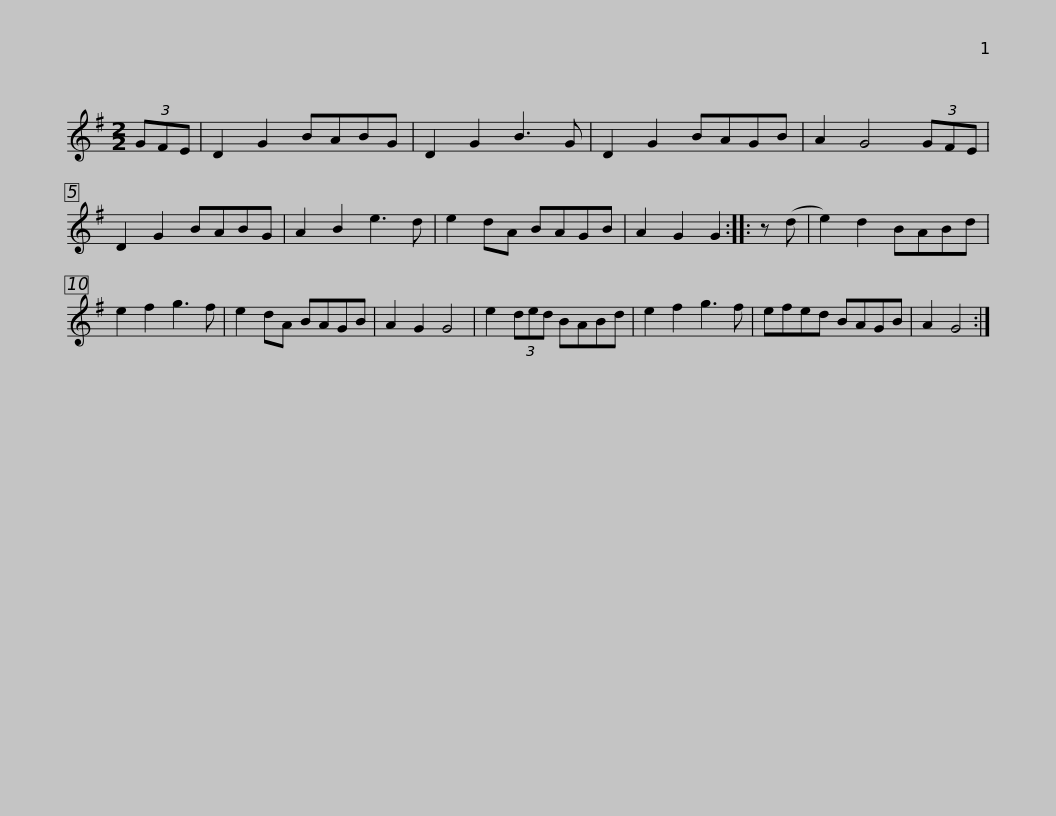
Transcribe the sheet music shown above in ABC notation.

X:1
L:1/8
M:2/2
I:linebreak $
K:G
V:1 treble
V:1
 (3GFE | D2 G2 BABG | D2 G2 B3 G | D2 G2 BAGB | A2 G4 (3GFE | %5
 D2 G2 BABG | A2 B2 e3 d | e2 dA BAGB |$ A2 G2 G2 :: z (d | %10
 e2) d2 BABd | e2 f2 g3 f | e2 dA BAGB | A2 G2 G4 | e2 (3ded BABd | %15
 e2 f2 g3 f |$ efed BAGB | A2 G4 :| %18
